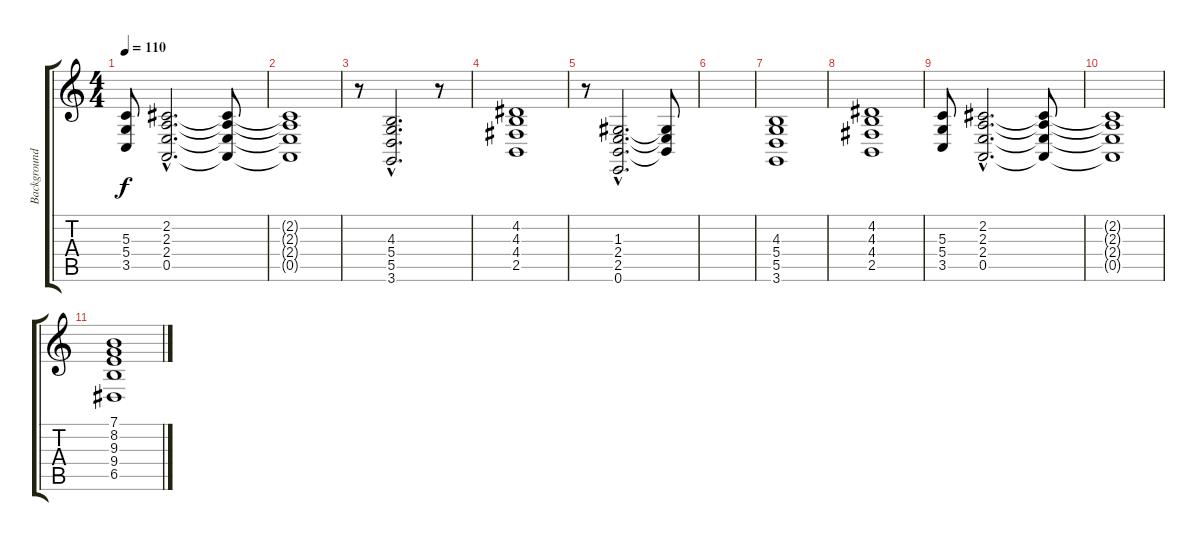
\track ("Background Noise" "Background") {instrument pad4choir}
\staff {score tabs}
\tuning (E4 B3 G3 D3 A2 E2) {hide}
\ts (4 4)
\tempo 110
\clef g2
\ks c
(5.3 5.4 3.5).8{dy f} (2.2{hac} 2.3{hac} 2.4{hac} 0.5{hac}).2{d} (2.2{t} 2.3{t} 2.4{t} 0.5{t}).8 |
(2.2{t} 2.3{t} 2.4{t} 0.5{t}).1 |
r.8{volume 7} (4.3{hac} 5.4{hac} 5.5{hac} 3.6{hac}).2{d} r.8 |
(4.2 4.3 4.4 2.5).1 |
r.8 (1.3{hac} 2.4{hac} 2.5{hac} 0.6{hac}).2{d} (1.3{t} 2.4{t} 2.5{t}).8 |
|
(4.3 5.4 5.5 3.6).1 |
(4.2 4.3 4.4 2.5).1 |
(5.3 5.4 3.5).8 (2.2{hac} 2.3{hac} 2.4{hac} 0.5{hac}).2{d} (2.2{t} 2.3{t} 2.4{t} 0.5{t}).8 |
(2.2{t} 2.3{t} 2.4{t} 0.5{t}).1 |
(7.1 8.2 9.3 9.4 6.5).1{volume 2}
